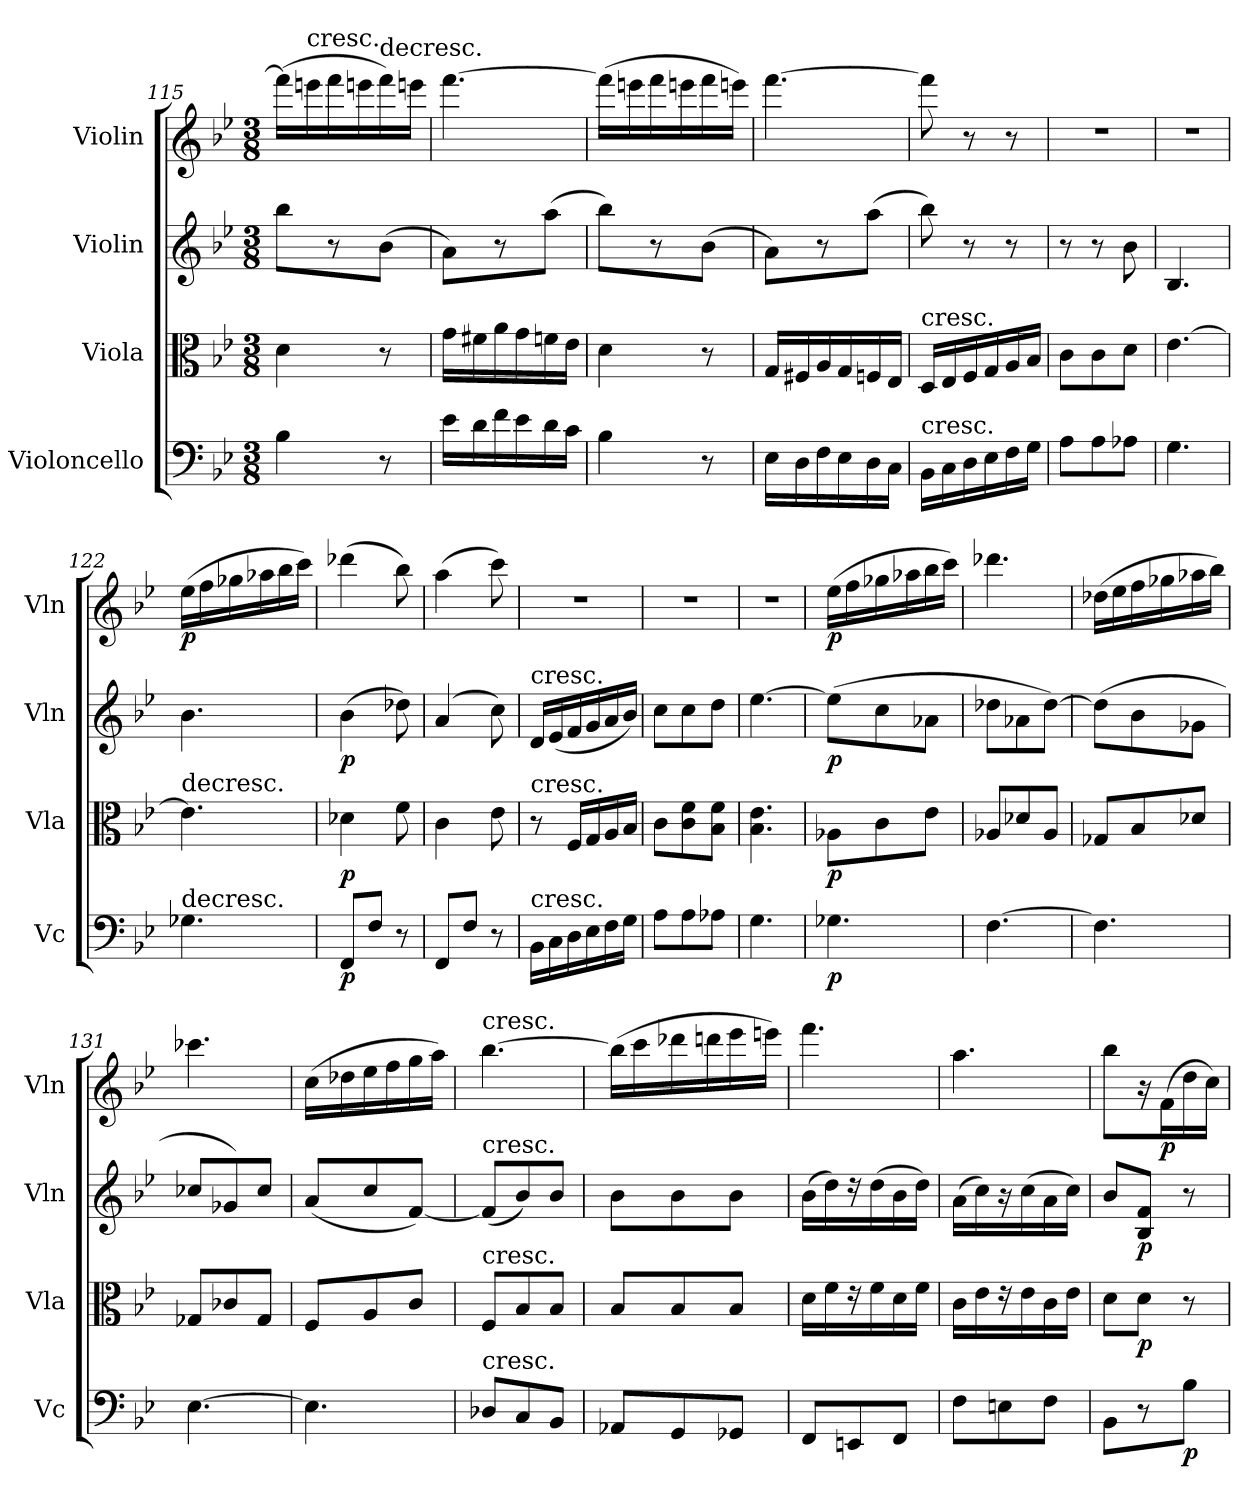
**kern	**dynam	**kern	**dynam	**kern	**dynam	**kern	**dynam
*part4	*part4	*part3	*part3	*part2	*part2	*part1	*part1
*staff4	*staff4	*staff3	*staff3	*staff2	*staff2	*staff1	*staff1
*I"Violoncello	*	*I"Viola	*	*I"Violin	*	*I"Violin	*
*I'Vc	*	*I'Vla	*	*I'Vln	*	*I'Vln	*
*clefF4	*	*clefC3	*	*clefG2	*	*clefG2	*
*k[b-e-]	*	*k[b-e-]	*	*k[b-e-]	*	*k[b-e-]	*
*B-:	*	*B-:	*	*B-:	*	*B-:	*
*M3/8	*	*M3/8	*	*M3/8	*	*M3/8	*
=115	=115	=115	=115	=115	=115	=115	=115
4B-\	.	4d\	.	8bb-\L	.	(16fff\LL]	.
!	!	!	!	!	!	!LO:TX:t=cresc.	!
.	.	.	.	.	.	16eeen\	.
.	.	.	.	8r	.	16fff\	.
.	.	.	.	.	.	16eeen\	.
!	!	!	!	!	!	!LO:TX:t=decresc.	!
8r	.	8r	.	(8b-\J	.	16fff\)	.
.	.	.	.	.	.	16eeen\JJ	.
=116	=116	=116	=116	=116	=116	=116	=116
16e-\LL	.	16g\LL	.	8a\L)	.	[4.fff\	.
16d\	.	16f#X\	.	.	.	.	.
16f\	.	16a\	.	8r	.	.	.
16e-\	.	16g\	.	.	.	.	.
16d\	.	16fn\	.	(8aa\J	.	.	.
16c\JJ	.	16e-\JJ	.	.	.	.	.
=117	=117	=117	=117	=117	=117	=117	=117
4B-\	.	4d\	.	8bb-\L)	.	(16fff\LL]	.
.	.	.	.	.	.	16eeen\	.
.	.	.	.	8r	.	16fff\	.
.	.	.	.	.	.	16eeen\	.
8r	.	8r	.	(8b-\J	.	16fff\	.
.	.	.	.	.	.	16eeen\JJ)	.
=118	=118	=118	=118	=118	=118	=118	=118
16E-\LL	.	16G/LL	.	8a\L)	.	[4.fff\	.
16D\	.	16F#X/	.	.	.	.	.
16F\	.	16A/	.	8r	.	.	.
16E-\	.	16G/	.	.	.	.	.
16D\	.	16Fn/	.	(8aa\J	.	.	.
16C\JJ	.	16E-/JJ	.	.	.	.	.
=119	=119	=119	=119	=119	=119	=119	=119
!	!	!LO:TX:t=cresc.	!	!	!	!	!
!LO:TX:t=cresc.	!	!	!	!	!	!	!
16BB-\LL	.	16D/LL	.	8bb-\)	.	8fff\]	.
16C\	.	16E-/	.	.	.	.	.
16D\	.	16F/	.	8r	.	8r	.
16E-\	.	16G/	.	.	.	.	.
16F\	.	16A/	.	8r	.	8r	.
16G\JJ	.	16B-/JJ	.	.	.	.	.
=120	=120	=120	=120	=120	=120	=120	=120
8A\L	.	8c\L	.	8r	.	4.r	.
8A\	.	8c\	.	8r	.	.	.
8A-X\J	.	8d\J	.	8b-\	.	.	.
=121	=121	=121	=121	=121	=121	=121	=121
4.G\	.	[4.e-\	.	4.B-/	.	4.r	.
=122	=122	=122	=122	=122	=122	=122	=122
!	!	!LO:TX:t=decresc.	!	!	!	!	!
!LO:TX:t=decresc.	!	!	!	!	!	!	!
4.G-X\	.	4.e-\]	.	4.b-\	.	(16ee-\LL	p
.	.	.	.	.	.	16ff\	.
.	.	.	.	.	.	16gg-X\	.
.	.	.	.	.	.	16aa-X\	.
.	.	.	.	.	.	16bb-\	.
.	.	.	.	.	.	16ccc\JJ)	.
=123	=123	=123	=123	=123	=123	=123	=123
8FF/L	p	4d-X\	p	(4b-\	p	(4ddd-X\	.
8F/J	.	.	.	.	.	.	.
8r	.	8f\	.	8dd-X\)	.	8bb-\)	.
=124	=124	=124	=124	=124	=124	=124	=124
8FF/L	.	4c\	.	(4a/	.	(4aa\	.
8F/J	.	.	.	.	.	.	.
8r	.	8e-\	.	8cc\)	.	8ccc\)	.
=125	=125	=125	=125	=125	=125	=125	=125
!	!	!	!	!LO:TX:t=cresc.	!	!	!
!	!	!LO:TX:t=cresc.	!	!	!	!	!
!LO:TX:t=cresc.	!	!	!	!	!	!	!
16BB-\LL	.	8r	.	16d/LL	.	4.r	.
16C\	.	.	.	(16e-/	.	.	.
16D\	.	16F/LL	.	16f/	.	.	.
16E-\	.	16G/	.	16g/	.	.	.
16F\	.	16A/	.	16a/	.	.	.
16G\JJ	.	16B-/JJ	.	16b-/JJ)	.	.	.
=126	=126	=126	=126	=126	=126	=126	=126
8A\L	.	8c\L	.	8cc\L	.	4.r	.
8A\	.	8c\ 8f\	.	8cc\	.	.	.
8A-X\J	.	8B-\ 8f\J	.	8dd\J	.	.	.
=127	=127	=127	=127	=127	=127	=127	=127
4.G\	.	4.B-\ 4.e-\	.	[4.ee-\	.	4.r	.
=128	=128	=128	=128	=128	=128	=128	=128
4.G-X\	p	8A-X\L	p	(8ee-\L]	p	(16ee-\LL	p
.	.	.	.	.	.	16ff\	.
.	.	8c\	.	8cc\	.	16gg-X\	.
.	.	.	.	.	.	16aa-X\	.
.	.	8e-\J	.	8a-X\J	.	16bb-\	.
.	.	.	.	.	.	16ccc\JJ)	.
=129	=129	=129	=129	=129	=129	=129	=129
[4.F\	.	8A-X/L	.	8dd-X\L	.	4.ddd-X\	.
.	.	8d-X/	.	8a-X\	.	.	.
.	.	8A-/J	.	[8dd-\J)	.	.	.
=130	=130	=130	=130	=130	=130	=130	=130
4.F\]	.	8G-X/L	.	(8dd-\L]	.	(16dd-X\LL	.
.	.	.	.	.	.	16ee-\	.
.	.	8B-/	.	8b-\	.	16ff\	.
.	.	.	.	.	.	16gg-X\	.
.	.	8d-X/J	.	8g-X\J	.	16aa-X\	.
.	.	.	.	.	.	16bb-\JJ)	.
=131	=131	=131	=131	=131	=131	=131	=131
[4.E-\	.	8G-X/L	.	8cc-X/L	.	4.ccc-X\	.
.	.	8c-X/	.	8g-X/)	.	.	.
.	.	8G-/J	.	8cc-/J	.	.	.
=132	=132	=132	=132	=132	=132	=132	=132
4.E-\]	.	8F/L	.	(8a/L	.	(16cc\LL	.
.	.	.	.	.	.	16dd-X\	.
.	.	8A/	.	8cc/	.	16ee-\	.
.	.	.	.	.	.	16ff\	.
.	.	8c/J	.	[8f/J)	.	16gg\	.
.	.	.	.	.	.	16aa\JJ)	.
=133	=133	=133	=133	=133	=133	=133	=133
!	!	!	!	!	!	!LO:TX:t=cresc.	!
!	!	!	!	!LO:TX:t=cresc.	!	!	!
!	!	!LO:TX:t=cresc.	!	!	!	!	!
!LO:TX:t=cresc.	!	!	!	!	!	!	!
8D-X/L	.	8F/L	.	(8f/L]	.	[4.bb-\	.
8C/	.	8B-/	.	8b-/)	.	.	.
8BB-/J	.	8B-/J	.	8b-/J	.	.	.
=134	=134	=134	=134	=134	=134	=134	=134
8AA-X/L	.	8B-/L	.	8b-\L	.	(16bb-\LL]	.
.	.	.	.	.	.	16ccc\	.
8GG/	.	8B-/	.	8b-\	.	16ddd-X\	.
.	.	.	.	.	.	16dddn\	.
8GG-X/J	.	8B-/J	.	8b-\J	.	16eee-\	.
.	.	.	.	.	.	16eeen\JJ)	.
=135	=135	=135	=135	=135	=135	=135	=135
8FF/L	.	16d\LL	.	(16b-\LL	.	4.fff\	.
.	.	16f\	.	16dd\)	.	.	.
8EEn/	.	16r	.	16r	.	.	.
.	.	16f\	.	(16dd\	.	.	.
8FF/J	.	16d\	.	16b-\	.	.	.
.	.	16f\JJ	.	16dd\JJ)	.	.	.
=136	=136	=136	=136	=136	=136	=136	=136
8F\L	.	16c\LL	.	(16a\LL	.	4.aa\	.
.	.	16e-\	.	16cc\)	.	.	.
8En\	.	16r	.	16r	.	.	.
.	.	16e-\	.	(16cc\	.	.	.
8F\J	.	16c\	.	16a\	.	.	.
.	.	16e-\JJ	.	16cc\JJ)	.	.	.
=137	=137	=137	=137	=137	=137	=137	=137
8BB-\L	.	8d\L	.	8b-/L	.	8bb-\L	.
8r	.	8d\J	p	8B-/ 8f/J	p	16r	.
.	.	.	.	.	.	(16f\L	p
8B-\J	p	8r	.	8r	.	16dd\	.
.	.	.	.	.	.	16cc\JJ)	.
=	=	=	=	=	=	=	=
*-	*-	*-	*-	*-	*-	*-	*-
